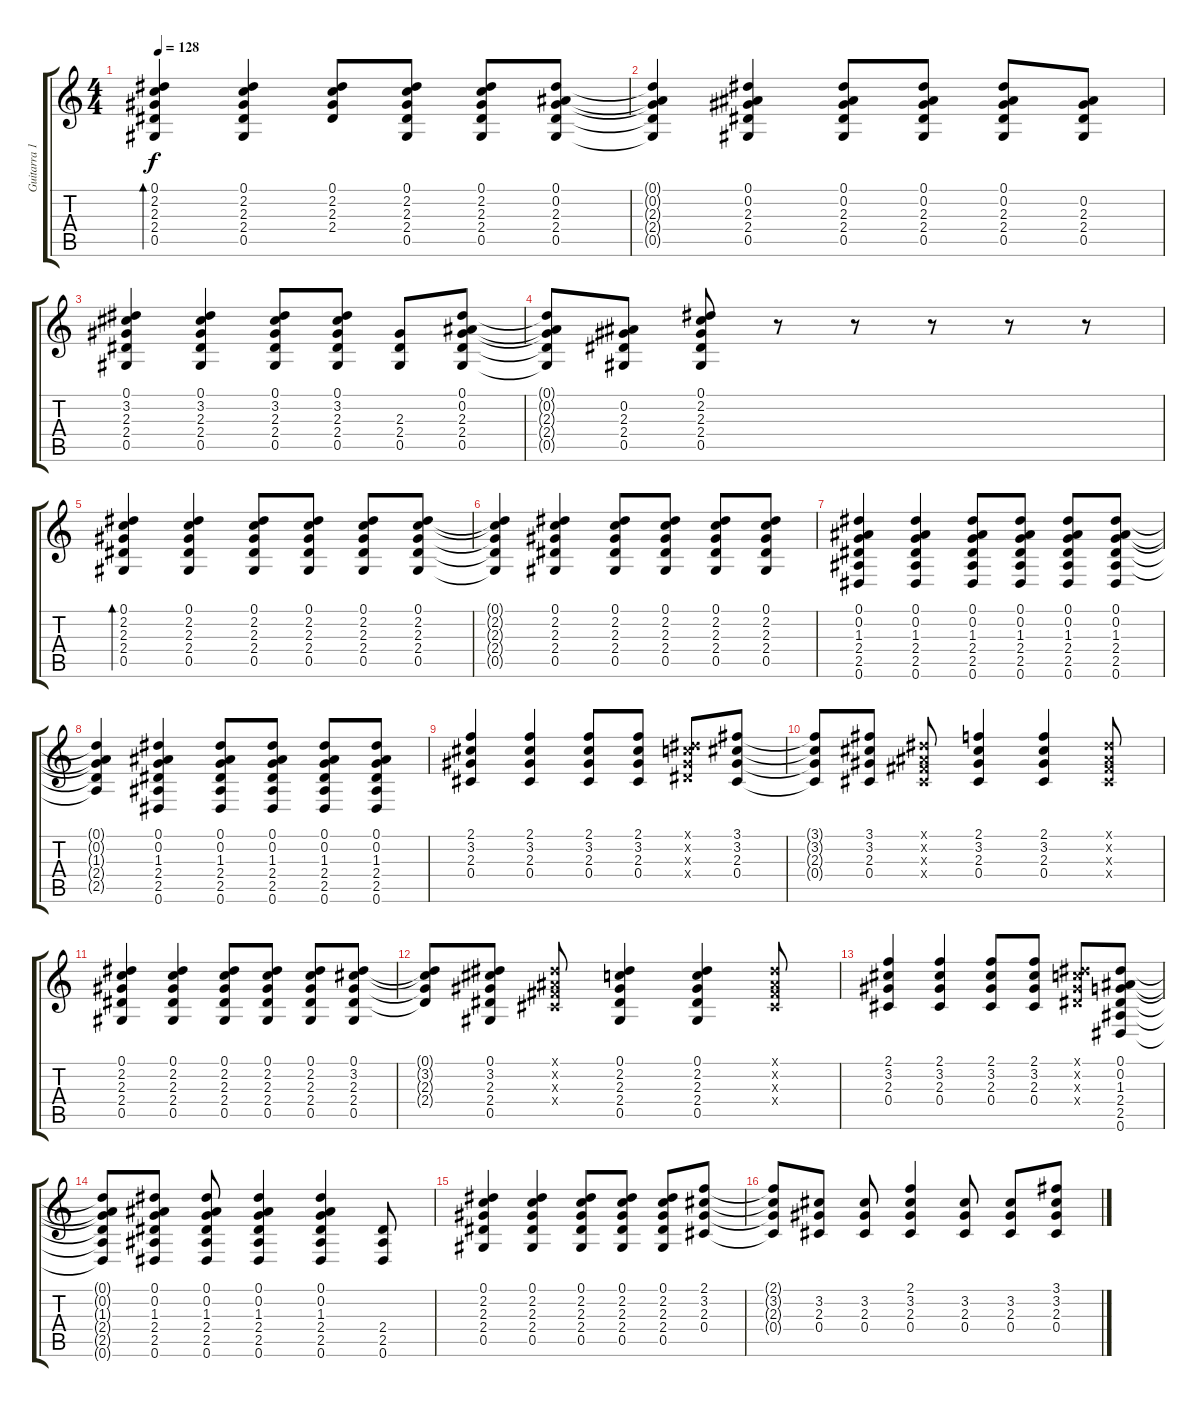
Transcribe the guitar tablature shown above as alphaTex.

\track ("Guitarra 1" "Guitarra 1") {instrument acousticguitarsteel}
\staff {score tabs}
\tuning (Eb4 Bb3 Gb3 Db3 Ab2 Eb2) {hide}
\ts (4 4)
\tempo 128
\clef g2
\ks c
(0.1 2.2 2.3 2.4 0.5).4{bd 120 dy f instrument acousticguitarsteel} (0.1 2.2 2.3 2.4 0.5).4 (0.1 2.2 2.3 2.4).8 (0.1 2.2 2.3 2.4 0.5).8 (0.1 2.2 2.3 2.4 0.5).8 (0.1 0.2 2.3 2.4 0.5).8 |
(0.1{t} 0.2{t} 2.3{t} 2.4{t} 0.5{t}).4 (0.1 0.2 2.3 2.4 0.5).4 (0.1 0.2 2.3 2.4 0.5).8 (0.1 0.2 2.3 2.4 0.5).8 (0.1 0.2 2.3 2.4 0.5).8 (0.2 2.3 2.4 0.5).8 |
(0.1 3.2 2.3 2.4 0.5).4 (0.1 3.2 2.3 2.4 0.5).4 (0.1 3.2 2.3 2.4 0.5).8 (0.1 3.2 2.3 2.4 0.5).8 (2.3 2.4 0.5).8 (0.1 0.2 2.3 2.4 0.5).8 |
(0.1{t} 0.2{t} 2.3{t} 2.4{t} 0.5{t}).8 (0.2 2.3 2.4 0.5).8 (0.1 2.2 2.3 2.4 0.5).8 r.8 r.8 r.8 r.8 r.8 |
(0.1 2.2 2.3 2.4 0.5).4{bd 120} (0.1 2.2 2.3 2.4 0.5).4 (0.1 2.2 2.3 2.4 0.5).8 (0.1 2.2 2.3 2.4 0.5).8 (0.1 2.2 2.3 2.4 0.5).8 (0.1 2.2 2.3 2.4 0.5).8 |
(0.1{t} 2.2{t} 2.3{t} 2.4{t} 0.5{t}).4 (0.1 2.2 2.3 2.4 0.5).4 (0.1 2.2 2.3 2.4 0.5).8 (0.1 2.2 2.3 2.4 0.5).8 (0.1 2.2 2.3 2.4 0.5).8 (0.1 2.2 2.3 2.4 0.5).8 |
(0.1 0.2 1.3 2.4 2.5 0.6).4 (0.1 0.2 1.3 2.4 2.5 0.6).4 (0.1 0.2 1.3 2.4 2.5 0.6).8 (0.1 0.2 1.3 2.4 2.5 0.6).8 (0.1 0.2 1.3 2.4 2.5 0.6).8 (0.1 0.2 1.3 2.4 2.5 0.6).8 |
(0.1{t} 0.2{t} 1.3{t} 2.4{t} 2.5{t}).4 (0.1 0.2 1.3 2.4 2.5 0.6).4 (0.1 0.2 1.3 2.4 2.5 0.6).8 (0.1 0.2 1.3 2.4 2.5 0.6).8 (0.1 0.2 1.3 2.4 2.5 0.6).8 (0.1 0.2 1.3 2.4 2.5 0.6).8 |
(2.1 3.2 2.3 0.4).4 (2.1 3.2 2.3 0.4).4 (2.1 3.2 2.3 0.4).8 (2.1 3.2 2.3 0.4).8 (0.1{x} 2.2{x} 2.3{x} 2.4{x}).8 (3.1 3.2 2.3 0.4).8 |
(3.1{t} 3.2{t} 2.3{t} 0.4{t}).8 (3.1 3.2 2.3 0.4).8 (0.1{x} 0.2{x} 0.3{x} 0.4{x}).8 (2.1 3.2 2.3 0.4).4 (2.1 3.2 2.3 0.4).4 (0.1{x} 0.2{x} 0.3{x} 0.4{x}).8 |
(0.1 2.2 2.3 2.4 0.5).4 (0.1 2.2 2.3 2.4 0.5).4 (0.1 2.2 2.3 2.4 0.5).8 (0.1 2.2 2.3 2.4 0.5).8 (0.1 2.2 2.3 2.4 0.5).8 (0.1 3.2 2.3 2.4 0.5).8 |
(0.1{t} 3.2{t} 2.3{t} 2.4{t}).8 (0.1 3.2 2.3 2.4 0.5).8 (0.1{x} 0.2{x} 0.3{x} 0.4{x}).8 (0.1 2.2 2.3 2.4 0.5).4 (0.1 2.2 2.3 2.4 0.5).4 (0.1{x} 0.2{x} 0.3{x} 0.4{x}).8 |
(2.1 3.2 2.3 0.4).4 (2.1 3.2 2.3 0.4).4 (2.1 3.2 2.3 0.4).8 (2.1 3.2 2.3 0.4).8 (0.1{x} 2.2{x} 2.3{x} 2.4{x}).8 (0.1 0.2 1.3 2.4 2.5 0.6).8 |
(0.1{t} 0.2{t} 1.3{t} 2.4{t} 2.5{t} 0.6{t}).8 (0.1 0.2 1.3 2.4 2.5 0.6).8 (0.1 0.2 1.3 2.4 2.5 0.6).8 (0.1 0.2 1.3 2.4 2.5 0.6).4 (0.1 0.2 1.3 2.4 2.5 0.6).4 (2.4 2.5 0.6).8 |
(0.1 2.2 2.3 2.4 0.5).4 (0.1 2.2 2.3 2.4 0.5).4 (0.1 2.2 2.3 2.4 0.5).8 (0.1 2.2 2.3 2.4 0.5).8 (0.1 2.2 2.3 2.4 0.5).8 (2.1 3.2 2.3 0.4).8 |
(2.1{t} 3.2{t} 2.3{t} 0.4{t}).8 (3.2 2.3 0.4).8 (3.2 2.3 0.4).8 (2.1 3.2 2.3 0.4).4 (3.2 2.3 0.4).8 (3.2 2.3 0.4).8 (3.1 3.2 2.3 0.4).8
